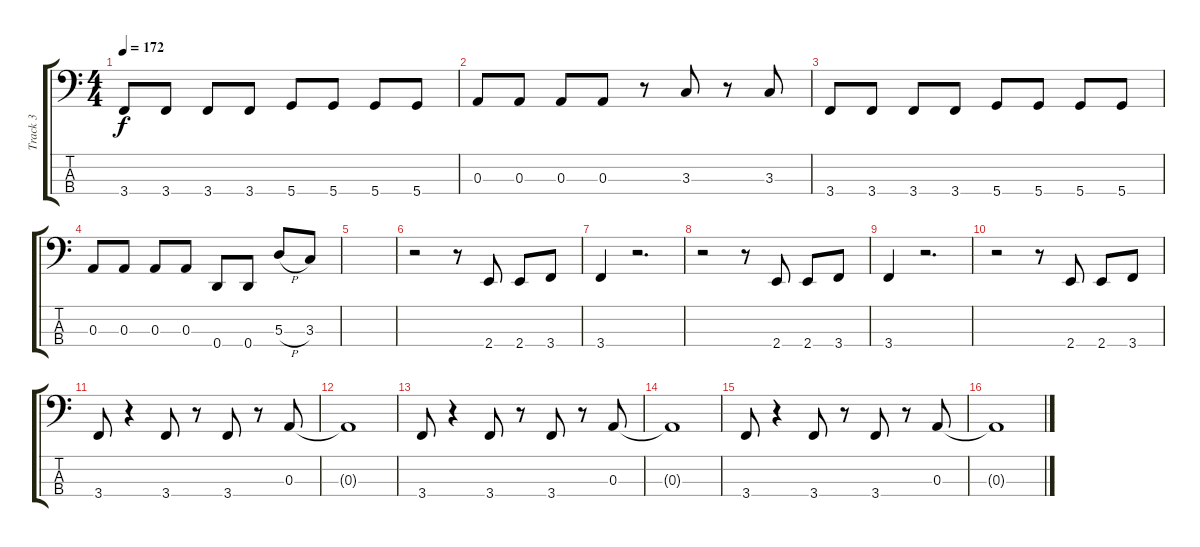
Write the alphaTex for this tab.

\track ("Track 3" "Track 3") {instrument electricbasspick}
\staff {score tabs}
\tuning (G2 D2 A1 D1) {hide}
\ts (4 4)
\tempo 172
\clef f4
\ks c
3.4.8{dy f} 3.4.8 3.4.8 3.4.8 5.4.8 5.4.8 5.4.8 5.4.8 |
0.3.8 0.3.8 0.3.8 0.3.8 r.8 3.3.8 r.8 3.3.8 |
3.4.8 3.4.8 3.4.8 3.4.8 5.4.8 5.4.8 5.4.8 5.4.8 |
0.3.8 0.3.8 0.3.8 0.3.8 0.4.8 0.4.8 5.3{h}.8 3.3.8 |
|
r.2 r.8 2.4.8 2.4.8 3.4.8 |
3.4.4 r.2{d} |
r.2 r.8 2.4.8 2.4.8 3.4.8 |
3.4.4 r.2{d} |
r.2 r.8 2.4.8 2.4.8 3.4.8 |
3.4.8 r.4 3.4.8 r.8 3.4.8 r.8 0.3.8 |
0.3{t}.1 |
3.4.8 r.4 3.4.8 r.8 3.4.8 r.8 0.3.8 |
0.3{t}.1 |
3.4.8 r.4 3.4.8 r.8 3.4.8 r.8 0.3.8 |
0.3{t}.1
